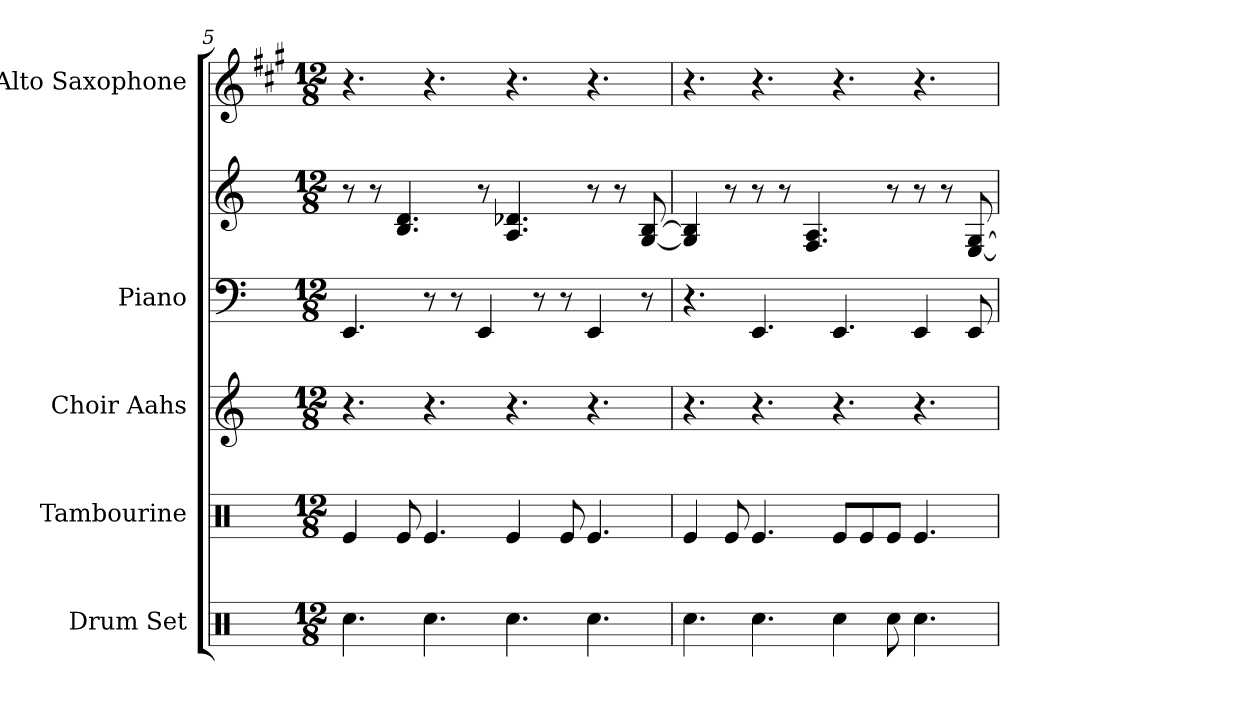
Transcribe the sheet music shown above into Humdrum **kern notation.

**kern	**kern	**kern	**kern	**kern	**kern
*part5	*part4	*part3	*part2	*part2	*part1
*staff6	*staff5	*staff4	*staff3	*staff2	*staff1
*I"Drum Set	*I"Tambourine	*I"Choir Aahs	*I"Piano	*	*I"Alto Saxophone
*I'Drums	*I'Tbr	*I'Ch. Aa.	*I'Pno.	*	*I'A. Sax.
*clefX	*clefX	*clefG2	*clefF4	*clefG2	*clefG2
*	*	*	*	*	*ITrd5c9
*k[]	*k[]	*k[]	*k[]	*k[]	*k[]
*M12/8	*M12/8	*M12/8	*M12/8	*M12/8	*M12/8
=5	=5	=5	=5	=5	=5
4.Rcc	4Re	4.r	4.EE	8r	4.r
.	.	.	.	8r	.
.	8Re	.	.	4.d 4.B	.
4.Rcc	4.Re	4.r	8r	.	4.r
.	.	.	8r	.	.
.	.	.	4EE	8r	.
4.Rcc	4Re	4.r	.	4.A 4.d-X	4.r
.	.	.	8r	.	.
.	8Re	.	8r	.	.
4.Rcc	4.Re	4.r	4EE	8r	4.r
.	.	.	.	8r	.
.	.	.	8r	[8B [8G	.
=6	=6	=6	=6	=6	=6
4.Rcc	4Re	4.r	4.r	4B] 4G]	4.r
.	8Re	.	.	8r	.
4.Rcc	4.Re	4.r	4.EE	8r	4.r
.	.	.	.	8r	.
.	.	.	.	4.F 4.A	.
4Rcc	8ReL	4.r	4.EE	.	4.r
.	8Re	.	.	.	.
8Rcc	8ReJ	.	.	8r	.
4.Rcc	4.Re	4.r	4EE	8r	4.r
.	.	.	.	8r	.
.	.	.	8EE	[8G [8E	.
=	=	=	=	=	=
*-	*-	*-	*-	*-	*-
